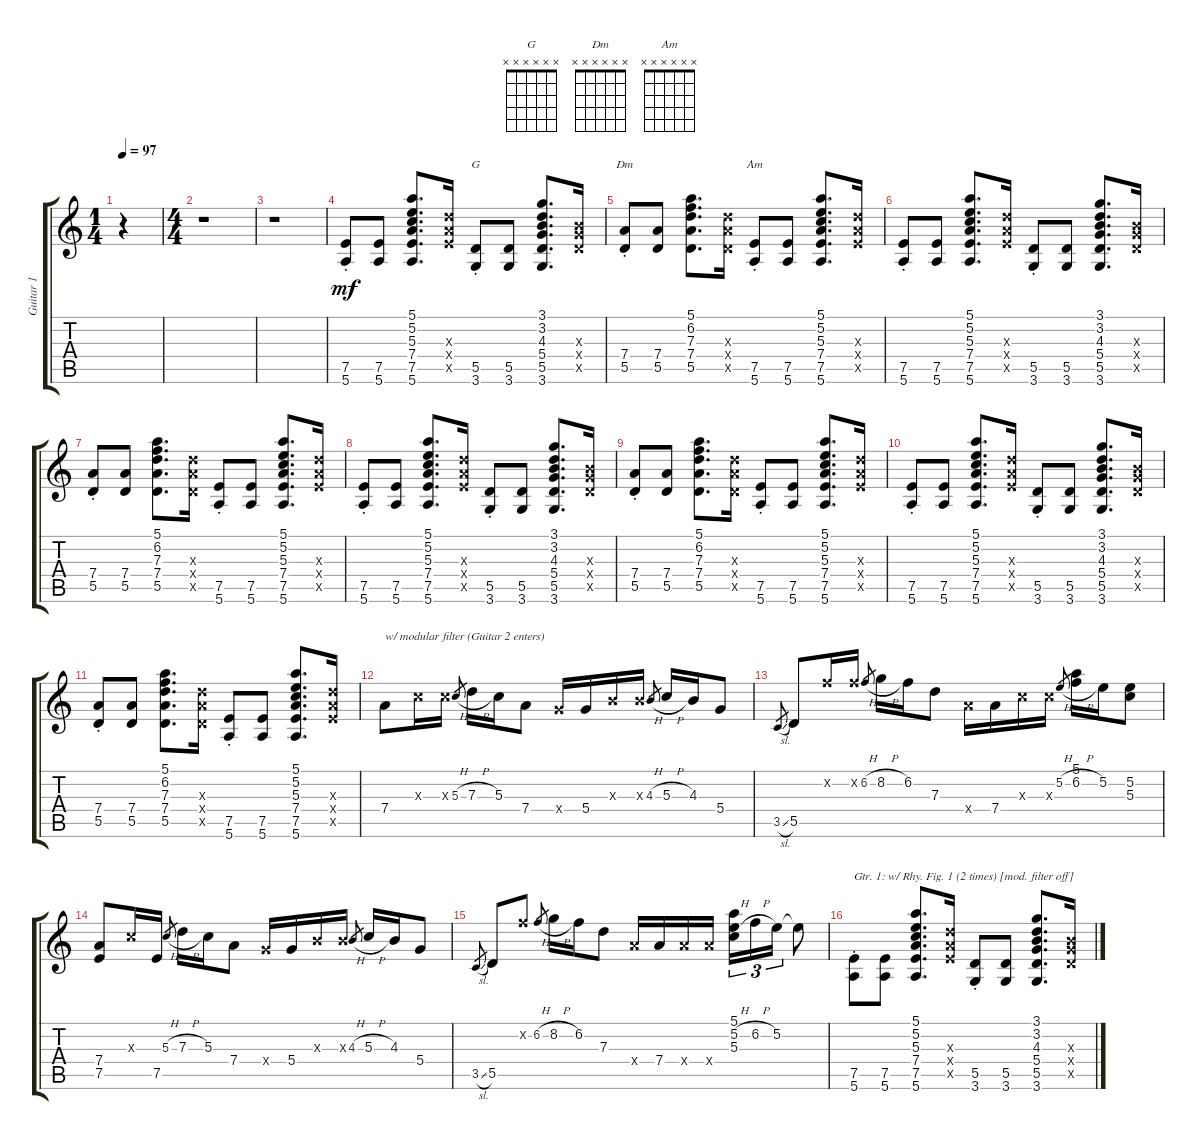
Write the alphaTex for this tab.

\track ("Guitar 1" "Guitar 1") {instrument electricguitarclean}
\staff {score tabs}
\tuning (E4 B3 G3 D3 A2 E2) {hide}
\chord ("G" x x x x x x)
\chord ("Dm" x x x x x x)
\chord ("Am" x x x x x x)
\ts (1 4)
\tempo 97
\clef g2
\ks aminor
r.4{dy mf instrument electricguitarclean} |
\ts (4 4)
r.1 |
r.1 |
(7.5{st} 5.6{st}).8 (7.5 5.6).8 (5.1 5.2 5.3 7.4 7.5 5.6).8{d} (7.3{x} 7.4{x} 7.5{x}).16 (5.5{st} 3.6{st}).8{ch "G"} (5.5 3.6).8 (3.1 3.2 4.3 5.4 5.5 3.6).8{d} (4.3{x} 5.4{x} 5.5{x}).16 |
(7.4{st} 5.5{st}).8{ch "Dm"} (7.4 5.5).8 (5.1 6.2 7.3 7.4 5.5).8{d} (7.3{x} 7.4{x} 5.5{x}).16 (7.5{st} 5.6{st}).8{ch "Am"} (7.5 5.6).8 (5.1 5.2 5.3 7.4 7.5 5.6).8{d} (7.3{x} 7.4{x} 7.5{x}).16 |
(7.5{st} 5.6{st}).8 (7.5 5.6).8 (5.1 5.2 5.3 7.4 7.5 5.6).8{d} (7.3{x} 7.4{x} 7.5{x}).16 (5.5{st} 3.6{st}).8 (5.5 3.6).8 (3.1 3.2 4.3 5.4 5.5 3.6).8{d} (4.3{x} 5.4{x} 5.5{x}).16 |
(7.4{st} 5.5{st}).8 (7.4 5.5).8 (5.1 6.2 7.3 7.4 5.5).8{d} (7.3{x} 7.4{x} 5.5{x}).16 (7.5{st} 5.6{st}).8 (7.5 5.6).8 (5.1 5.2 5.3 7.4 7.5 5.6).8{d} (7.3{x} 7.4{x} 7.5{x}).16 |
(7.5{st} 5.6{st}).8 (7.5 5.6).8 (5.1 5.2 5.3 7.4 7.5 5.6).8{d} (7.3{x} 7.4{x} 7.5{x}).16 (5.5{st} 3.6{st}).8 (5.5 3.6).8 (3.1 3.2 4.3 5.4 5.5 3.6).8{d} (4.3{x} 5.4{x} 5.5{x}).16 |
(7.4{st} 5.5{st}).8 (7.4 5.5).8 (5.1 6.2 7.3 7.4 5.5).8{d} (7.3{x} 7.4{x} 5.5{x}).16 (7.5{st} 5.6{st}).8 (7.5 5.6).8 (5.1 5.2 5.3 7.4 7.5 5.6).8{d} (7.3{x} 7.4{x} 7.5{x}).16 |
(7.5{st} 5.6{st}).8 (7.5 5.6).8 (5.1 5.2 5.3 7.4 7.5 5.6).8{d} (7.3{x} 7.4{x} 7.5{x}).16 (5.5{st} 3.6{st}).8 (5.5 3.6).8 (3.1 3.2 4.3 5.4 5.5 3.6).8{d} (4.3{x} 5.4{x} 5.5{x}).16 |
(7.4{st} 5.5{st}).8 (7.4 5.5).8 (5.1 6.2 7.3 7.4 5.5).8{d} (7.3{x} 7.4{x} 5.5{x}).16 (7.5{st} 5.6{st}).8 (7.5 5.6).8 (5.1 5.2 5.3 7.4 7.5 5.6).8{d} (7.3{x} 7.4{x} 7.5{x}).16 |
7.4.8{txt "w/ modular filter (Guitar 2 enters)"} 5.3{x}.16 5.3{x}.16 5.3{h}.8{gr} 7.3{h}.16 5.3.16 7.4.8 5.4{x}.16 5.4.16 4.3{x}.16 4.3{x}.16 4.3{h}.8{gr} 5.3{h}.16 4.3.16 5.4.8 |
3.5{sl}.8{gr} 5.5.8 6.2{x}.16 6.2{x}.16 6.2{h}.8{gr} 8.2{h}.16 6.2.16 7.3.8 7.4{x}.16 7.4.16 5.3{x}.16 5.3{x}.16 5.2{h}.8{gr} (5.1 6.2{h}).16{beam Down} 5.2.16{beam Down} (5.2 5.3).8{beam Down} |
(7.4 7.5).8 5.3{x}.16 7.5.16 5.3{h}.8{gr} 7.3{h}.16 5.3.16 7.4.8 5.4{x}.16 5.4.16 4.3{x}.16 4.3{x}.16 4.3{h}.8{gr} 5.3{h}.16 4.3.16 5.4.8 |
3.5{sl}.8{gr} 5.5.8 6.2{x}.8 6.2{h}.8{gr} 8.2{h}.16 6.2.16 7.3.8 7.4{x}.16 7.4.16 7.4{x}.16 7.4{x}.16 (5.1 5.2{h} 5.3).16{tu (3 2)} 6.2{h}.16{tu (3 2)} 5.2.16{tu (3 2)} 5.2{t}.8 |
(7.5{st} 5.6{st}).8{txt "Gtr. 1: w/ Rhy. Fig. 1 (2 times) [mod. filter off]" beam Down} (7.5 5.6).8{beam Down} (5.1 5.2 5.3 7.4 7.5 5.6).8{d} (7.3{x} 7.4{x} 7.5{x}).16 (5.5{st} 3.6{st}).8 (5.5 3.6).8 (3.1 3.2 4.3 5.4 5.5 3.6).8{d} (4.3{x} 5.4{x} 5.5{x}).16
